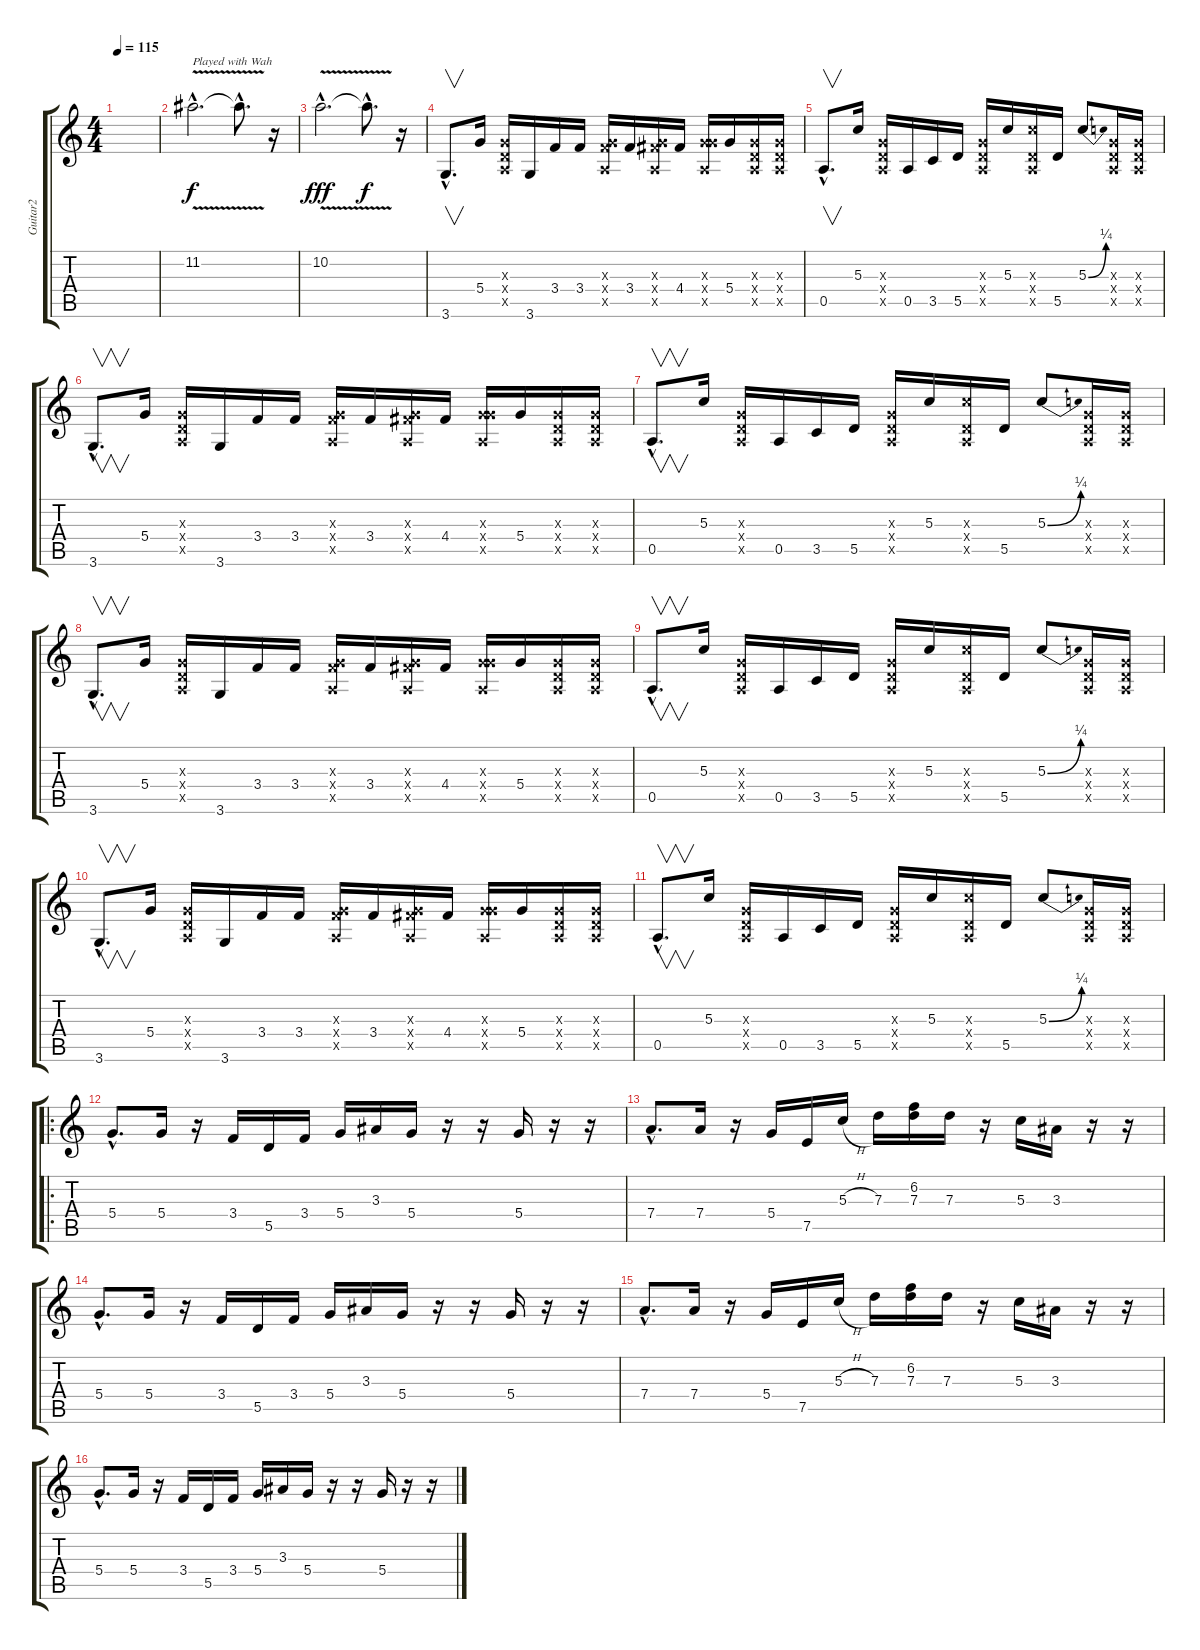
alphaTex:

\track ("Guitar2" "Guitar2") {instrument overdrivenguitar}
\staff {score tabs}
\tuning (E4 B3 G3 D3 A2 E2) {hide}
\ts (4 4)
\tempo 115
\clef g2
\ks c
|
11.2{v hac}.2{d txt "Played with Wah"} 11.2{hac t}.8{d dy f} r.16 |
10.2{v hac}.2{d dy fff} 10.2{hac t}.8{d dy f} r.16 |
3.6{hac}.8{v d} 5.4.16 (0.3{x} 0.4{x} 0.5{x}).16 3.6.16 3.4.16 3.4.16 (0.3{x} 3.4{x} 0.5{x}).16 3.4.16 (0.3{x} 4.4{x} 0.5{x}).16 4.4.16 (0.3{x} 5.4{x} 0.5{x}).16 5.4.16 (0.3{x} 0.4{x} 0.5{x}).16 (0.3{x} 0.4{x} 0.5{x}).16 |
0.5{hac}.8{v d} 5.3.16 (0.3{x} 0.4{x} 0.5{x}).16 0.5.16 3.5.16 5.5.16 (0.3{x} 0.4{x} 0.5{x}).16 5.3.16 (5.3{x} 0.4{x} 0.5{x}).16 5.5.16 5.3{be (bend 0 0 60 1)}.8 (0.3{x} 0.4{x} 0.5{x}).16 (0.3{x} 0.4{x} 0.5{x}).16 |
3.6{hac}.8{v d} 5.4.16 (0.3{x} 0.4{x} 0.5{x}).16 3.6.16 3.4.16 3.4.16 (0.3{x} 3.4{x} 0.5{x}).16 3.4.16 (0.3{x} 4.4{x} 0.5{x}).16 4.4.16 (0.3{x} 5.4{x} 0.5{x}).16 5.4.16 (0.3{x} 0.4{x} 0.5{x}).16 (0.3{x} 0.4{x} 0.5{x}).16 |
0.5{hac}.8{v d} 5.3.16 (0.3{x} 0.4{x} 0.5{x}).16 0.5.16 3.5.16 5.5.16 (0.3{x} 0.4{x} 0.5{x}).16 5.3.16 (5.3{x} 0.4{x} 0.5{x}).16 5.5.16 5.3{be (bend 0 0 60 1)}.8 (0.3{x} 0.4{x} 0.5{x}).16 (0.3{x} 0.4{x} 0.5{x}).16 |
3.6{hac}.8{v d} 5.4.16 (0.3{x} 0.4{x} 0.5{x}).16 3.6.16 3.4.16 3.4.16 (0.3{x} 3.4{x} 0.5{x}).16 3.4.16 (0.3{x} 4.4{x} 0.5{x}).16 4.4.16 (0.3{x} 5.4{x} 0.5{x}).16 5.4.16 (0.3{x} 0.4{x} 0.5{x}).16 (0.3{x} 0.4{x} 0.5{x}).16 |
0.5{hac}.8{v d} 5.3.16 (0.3{x} 0.4{x} 0.5{x}).16 0.5.16 3.5.16 5.5.16 (0.3{x} 0.4{x} 0.5{x}).16 5.3.16 (5.3{x} 0.4{x} 0.5{x}).16 5.5.16 5.3{be (bend 0 0 60 1)}.8 (0.3{x} 0.4{x} 0.5{x}).16 (0.3{x} 0.4{x} 0.5{x}).16 |
3.6{hac}.8{v d} 5.4.16 (0.3{x} 0.4{x} 0.5{x}).16 3.6.16 3.4.16 3.4.16 (0.3{x} 3.4{x} 0.5{x}).16 3.4.16 (0.3{x} 4.4{x} 0.5{x}).16 4.4.16 (0.3{x} 5.4{x} 0.5{x}).16 5.4.16 (0.3{x} 0.4{x} 0.5{x}).16 (0.3{x} 0.4{x} 0.5{x}).16 |
0.5{hac}.8{v d} 5.3.16 (0.3{x} 0.4{x} 0.5{x}).16 0.5.16 3.5.16 5.5.16 (0.3{x} 0.4{x} 0.5{x}).16 5.3.16 (5.3{x} 0.4{x} 0.5{x}).16 5.5.16 5.3{be (bend 0 0 60 1)}.8 (0.3{x} 0.4{x} 0.5{x}).16 (0.3{x} 0.4{x} 0.5{x}).16 |
\ro
5.4{hac}.8{d} 5.4.16 r.16 3.4.16 5.5.16 3.4.16 5.4.16 3.3.16 5.4.16 r.16 r.16 5.4.16 r.16 r.16 |
7.4{hac}.8{d} 7.4.16 r.16 5.4.16 7.5.16 5.3{h}.16 7.3.16 (6.2 7.3).16 7.3.16 r.16 5.3.16 3.3.16 r.16 r.16 |
5.4{hac}.8{d} 5.4.16 r.16 3.4.16 5.5.16 3.4.16 5.4.16 3.3.16 5.4.16 r.16 r.16 5.4.16 r.16 r.16 |
7.4{hac}.8{d} 7.4.16 r.16 5.4.16 7.5.16 5.3{h}.16 7.3.16 (6.2 7.3).16 7.3.16 r.16 5.3.16 3.3.16 r.16 r.16 |
5.4{hac}.8{d} 5.4.16 r.16 3.4.16 5.5.16 3.4.16 5.4.16 3.3.16 5.4.16 r.16 r.16 5.4.16 r.16 r.16
